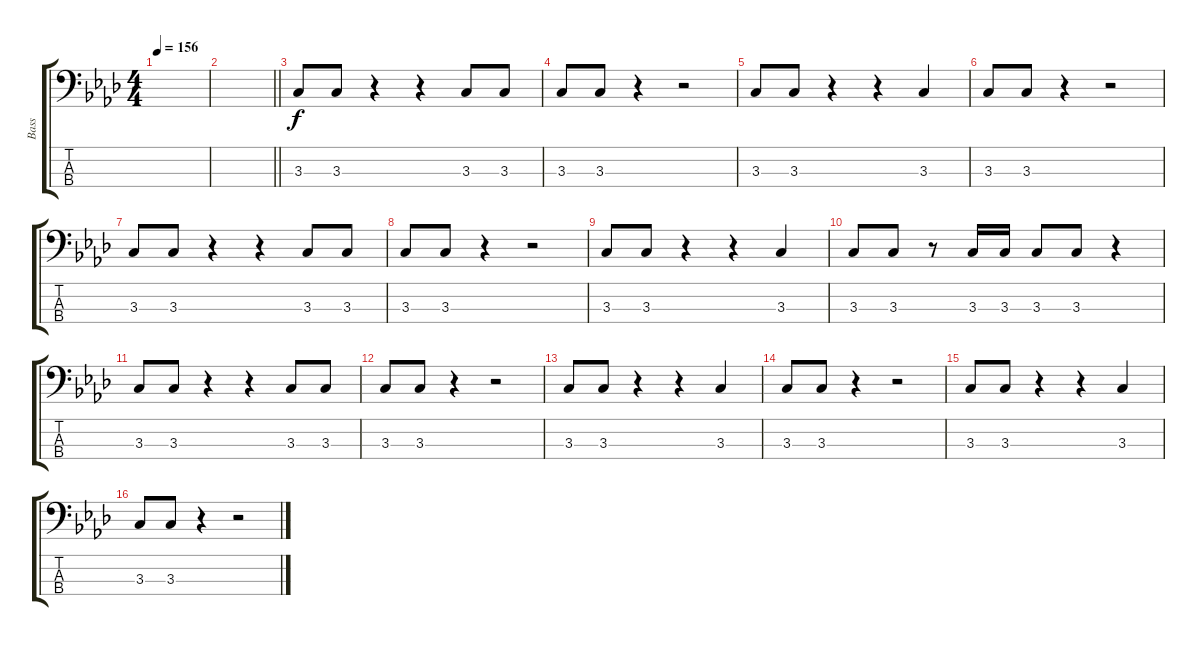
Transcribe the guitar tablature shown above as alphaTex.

\track ("Bass" "Bass") {instrument electricbassfinger}
\staff {score tabs}
\tuning (G2 D2 A1 E1) {hide}
\ts (4 4)
\tempo 156
\clef f4
\ks fminor
|
\barLineRight lightlight
|
3.3.8 3.3.8 r.4 r.4 3.3.8 3.3.8 |
3.3.8 3.3.8 r.4 r.2 |
3.3.8 3.3.8 r.4 r.4 3.3.4 |
3.3.8 3.3.8 r.4 r.2 |
3.3.8 3.3.8 r.4 r.4 3.3.8 3.3.8 |
3.3.8 3.3.8 r.4 r.2 |
3.3.8 3.3.8 r.4 r.4 3.3.4 |
3.3.8 3.3.8 r.8 3.3.16 3.3.16 3.3.8 3.3.8 r.4 |
3.3.8 3.3.8 r.4 r.4 3.3.8 3.3.8 |
3.3.8 3.3.8 r.4 r.2 |
3.3.8 3.3.8 r.4 r.4 3.3.4 |
3.3.8 3.3.8 r.4 r.2 |
3.3.8 3.3.8 r.4 r.4 3.3.4 |
3.3.8 3.3.8 r.4 r.2
